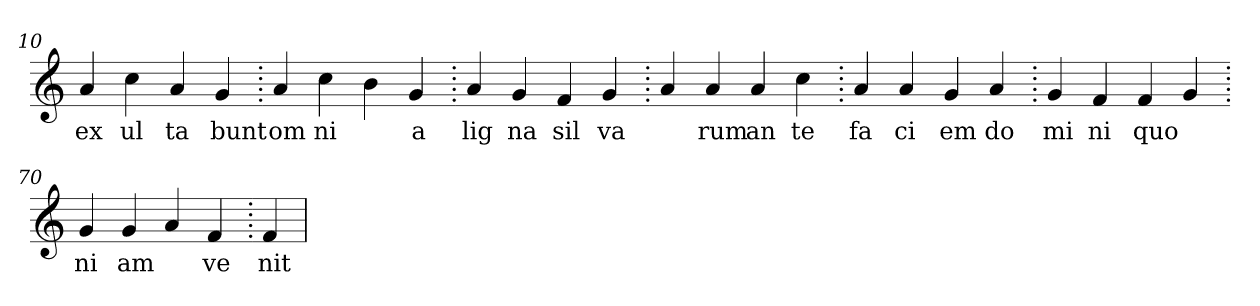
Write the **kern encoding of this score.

**kern	**text
*part1	*part1
*staff1	*staff1
*clefG2	*
=10.	=10.
4a	ex
4cc	ul
4a	ta
4g	bunt
=20.	=20.
4a	om
4cc	ni
4b	.
4g	a
=30.	=30.
4a	lig
4g	na
4f	sil
4g	va
=40.	=40.
4a	.
4a	rum
4a	an
4cc	te
=50.	=50.
4a	fa
4a	ci
4g	em
4a	do
=60.	=60.
4g	mi
4f	ni
4f	quo
4g	.
=70.	=70.
4g	ni
4g	am
4a	.
4f	ve
=80.	=80.
4f	nit
=	=
*-	*-
